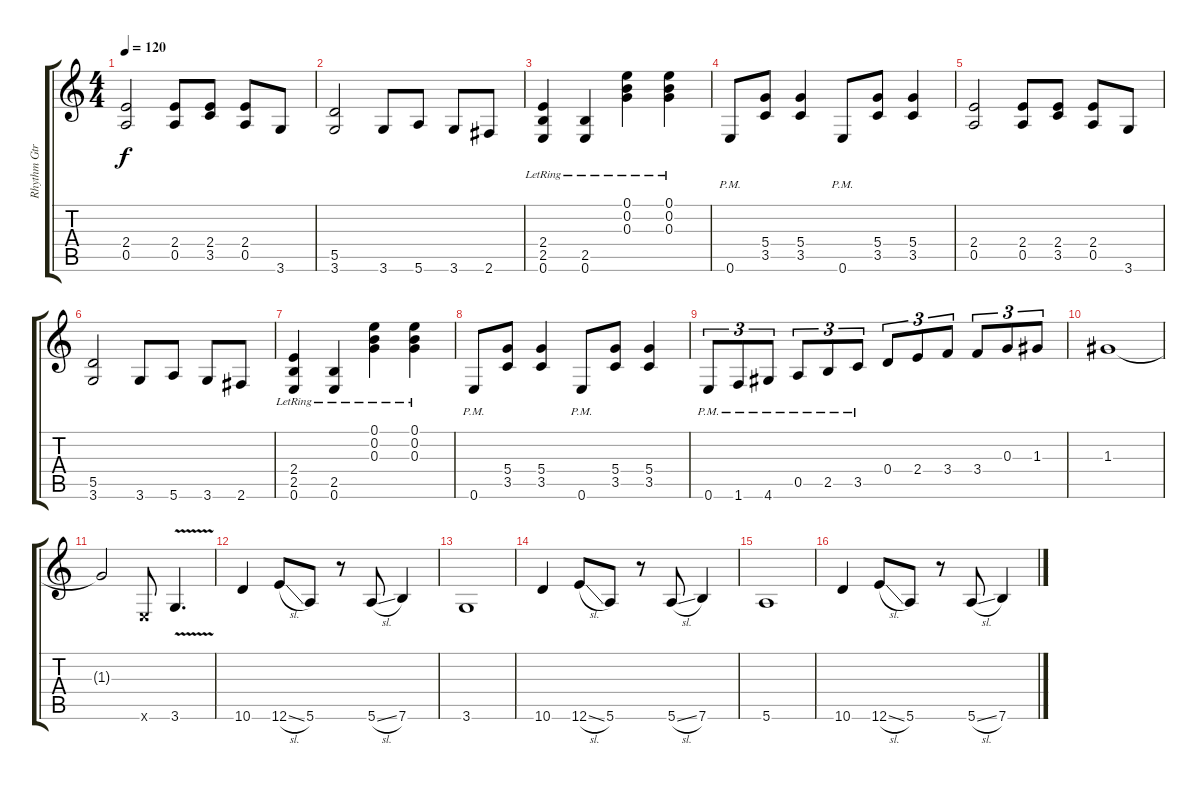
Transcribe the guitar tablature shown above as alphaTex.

\track ("Rhythm Gtr." "Rhythm Gtr") {instrument distortionguitar}
\staff {score tabs}
\tuning (E4 B3 G3 D3 A2 E2) {hide}
\ts (4 4)
\tempo 120
\clef g2
\ks c
(2.4 0.5).2{dy f} (2.4 0.5).8 (2.4 3.5).8 (2.4 0.5).8 3.6.8 |
(5.5 3.6).2 3.6.8 5.6.8 3.6.8 2.6.8 |
(2.4{lr} 2.5{lr} 0.6{lr}).4 (2.5{lr} 0.6{lr}).4 (0.1{lr} 0.2{lr} 0.3{lr}).4 (0.1{lr} 0.2{lr} 0.3{lr}).4 |
0.6{pm}.8 (5.4 3.5).8 (5.4 3.5).4 0.6{pm}.8 (5.4 3.5).8 (5.4 3.5).4 |
(2.4 0.5).2 (2.4 0.5).8 (2.4 3.5).8 (2.4 0.5).8 3.6.8 |
(5.5 3.6).2 3.6.8 5.6.8 3.6.8 2.6.8 |
(2.4{lr} 2.5{lr} 0.6{lr}).4 (2.5{lr} 0.6{lr}).4 (0.1{lr} 0.2{lr} 0.3{lr}).4 (0.1{lr} 0.2{lr} 0.3{lr}).4 |
0.6{pm}.8 (5.4 3.5).8 (5.4 3.5).4 0.6{pm}.8 (5.4 3.5).8 (5.4 3.5).4 |
0.6{pm}.8{tu (3 2)} 1.6{pm}.8{tu (3 2)} 4.6{pm}.8{tu (3 2)} 0.5{pm}.8{tu (3 2)} 2.5{pm}.8{tu (3 2)} 3.5{pm}.8{tu (3 2)} 0.4.8{tu (3 2)} 2.4.8{tu (3 2)} 3.4.8{tu (3 2)} 3.4.8{tu (3 2)} 0.3.8{tu (3 2)} 1.3.8{tu (3 2)} |
1.3.1 |
1.3{t}.2 0.6{x}.8 3.6{v}.4{d} |
10.6.4 12.6{sl}.8 5.6.8 r.8 5.6{sl}.8 7.6.4 |
3.6.1 |
10.6.4 12.6{sl}.8 5.6.8 r.8 5.6{sl}.8 7.6.4 |
5.6.1 |
10.6.4 12.6{sl}.8 5.6.8 r.8 5.6{sl}.8 7.6.4
